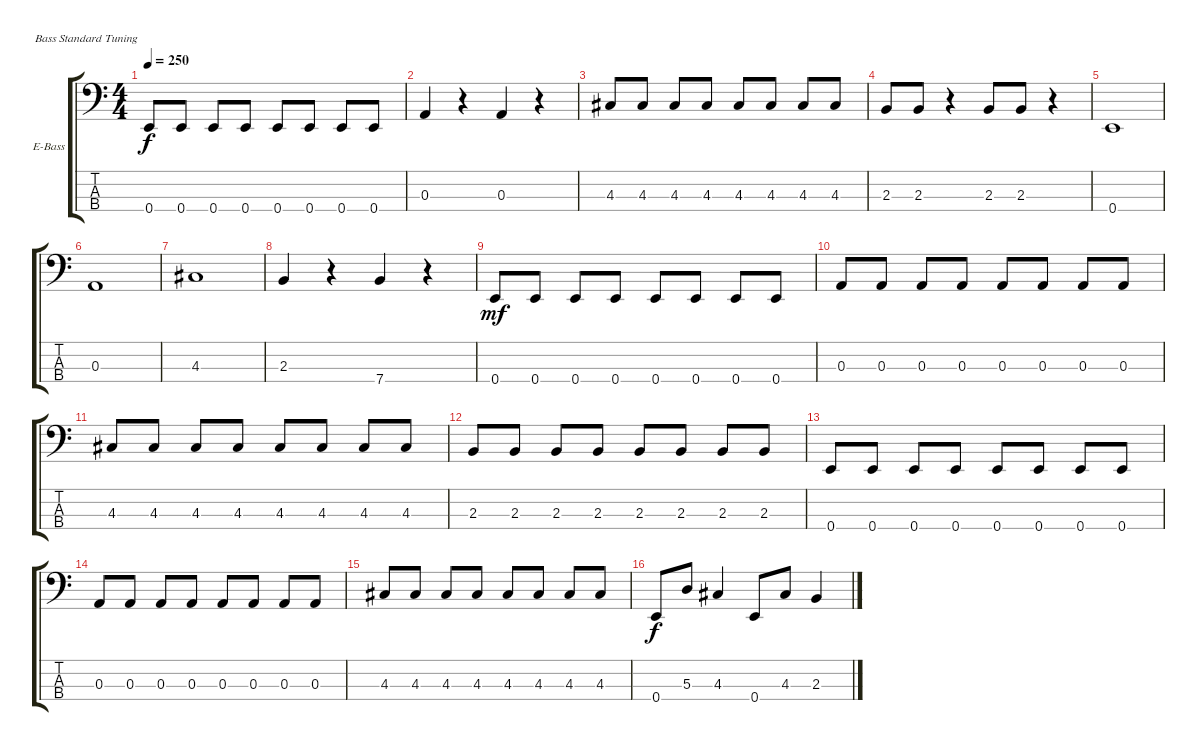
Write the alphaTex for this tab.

\defaultSystemsLayout 4
\bracketExtendMode groupsimilarinstruments
\firstSystemTrackNameOrientation horizontal
\otherSystemsTrackNameOrientation horizontal
\track ("Бася" "E-Bass") {instrument electricbassfinger}
\staff {score tabs}
\tuning (G2 D2 A1 E1)
\ts (4 4)
\tempo 250
\clef f4
\ks c
0.4.8{dy f} 0.4.8 0.4.8 0.4.8 0.4.8 0.4.8 0.4.8 0.4.8 |
0.3.4 r.4 0.3.4 r.4 |
4.3.8 4.3.8 4.3.8 4.3.8 4.3.8 4.3.8 4.3.8 4.3.8 |
2.3.8 2.3.8 r.4 2.3.8 2.3.8 r.4 |
0.4.1 |
0.3.1 |
4.3.1 |
2.3.4 r.4 7.4.4 r.4 |
0.4.8{dy mf} 0.4.8 0.4.8 0.4.8 0.4.8 0.4.8 0.4.8 0.4.8 |
0.3.8 0.3.8 0.3.8 0.3.8 0.3.8 0.3.8 0.3.8 0.3.8 |
4.3.8 4.3.8 4.3.8 4.3.8 4.3.8 4.3.8 4.3.8 4.3.8 |
2.3.8 2.3.8 2.3.8 2.3.8 2.3.8 2.3.8 2.3.8 2.3.8 |
0.4.8 0.4.8 0.4.8 0.4.8 0.4.8 0.4.8 0.4.8 0.4.8 |
0.3.8 0.3.8 0.3.8 0.3.8 0.3.8 0.3.8 0.3.8 0.3.8 |
4.3.8 4.3.8 4.3.8 4.3.8 4.3.8 4.3.8 4.3.8 4.3.8 |
0.4.8{dy f} 5.3.8 4.3.4 0.4.8 4.3.8 2.3.4
